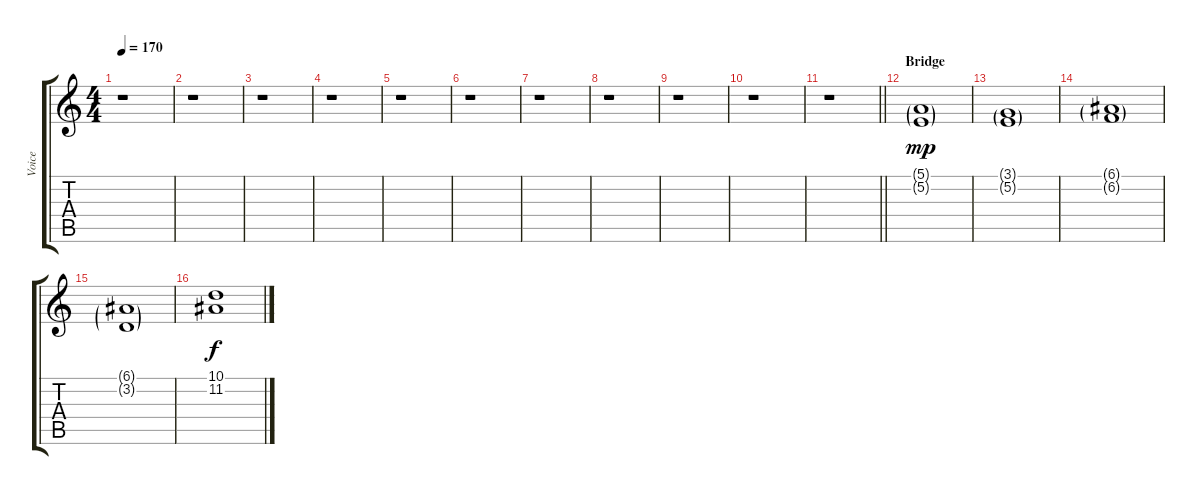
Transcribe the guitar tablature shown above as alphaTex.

\track ("Voice" "Voice") {instrument lead6voice}
\staff {score tabs}
\tuning (E4 B3 G3 D3 A2 E2) {hide}
\ts (4 4)
\tempo 170
\clef g2
\ks c
r.1{dy f} |
r.1 |
r.1 |
r.1 |
r.1 |
r.1 |
r.1 |
r.1 |
r.1 |
r.1 |
\barLineRight lightlight
r.1 |
\section ("" "Bridge ")
(5.1{g} 5.2{g}).1{dy mp} |
(3.1{g} 5.2{g}).1 |
(6.1{g} 6.2{g}).1 |
(6.1{g} 3.2{g}).1 |
(10.1 11.2).1{dy f}
